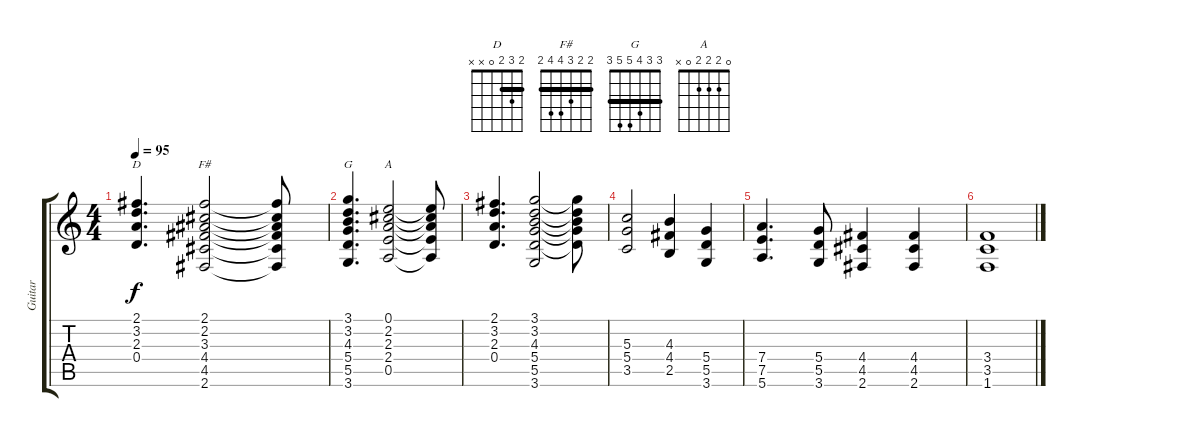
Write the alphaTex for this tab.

\track ("Guitar" "Guitar") {instrument distortionguitar}
\staff {score tabs}
\tuning (E4 B3 G3 D3 A2 E2) {hide}
\chord ("D" 2 3 2 0 x x) {barre 2}
\chord ("F#" 2 2 3 4 4 2) {barre 2}
\chord ("G" 3 3 4 5 5 3) {barre 3}
\chord ("A" 0 2 2 2 0 x)
\ts (4 4)
\tempo 95
\clef g2
\ks c
(2.1 3.2 2.3 0.4).4{d ch "D" dy f instrument overdrivenguitar} (2.1 2.2 3.3 4.4 4.5 2.6).2{ch "F#"} (2.1{t} 2.2{t} 3.3{t} 4.4{t} 4.5{t} 2.6{t}).8 |
(3.1 3.2 4.3 5.4 5.5 3.6).4{d ch "G"} (0.1 2.2 2.3 2.4 0.5).2{ch "A"} (0.1{t} 2.2{t} 2.3{t} 2.4{t} 0.5{t}).8 |
(2.1 3.2 2.3 0.4).4{d} (3.1 3.2 4.3 5.4 5.5 3.6).2 (3.1{t} 3.2{t} 4.3{t} 5.4{t} 5.5{t}).8 |
(5.3 5.4 3.5).2 (4.3 4.4 2.5).4 (5.4 5.5 3.6).4 |
(7.4 7.5 5.6).4{d} (5.4 5.5 3.6).8 (4.4 4.5 2.6).4 (4.4 4.5 2.6).4 |
(3.4 3.5 1.6).1
